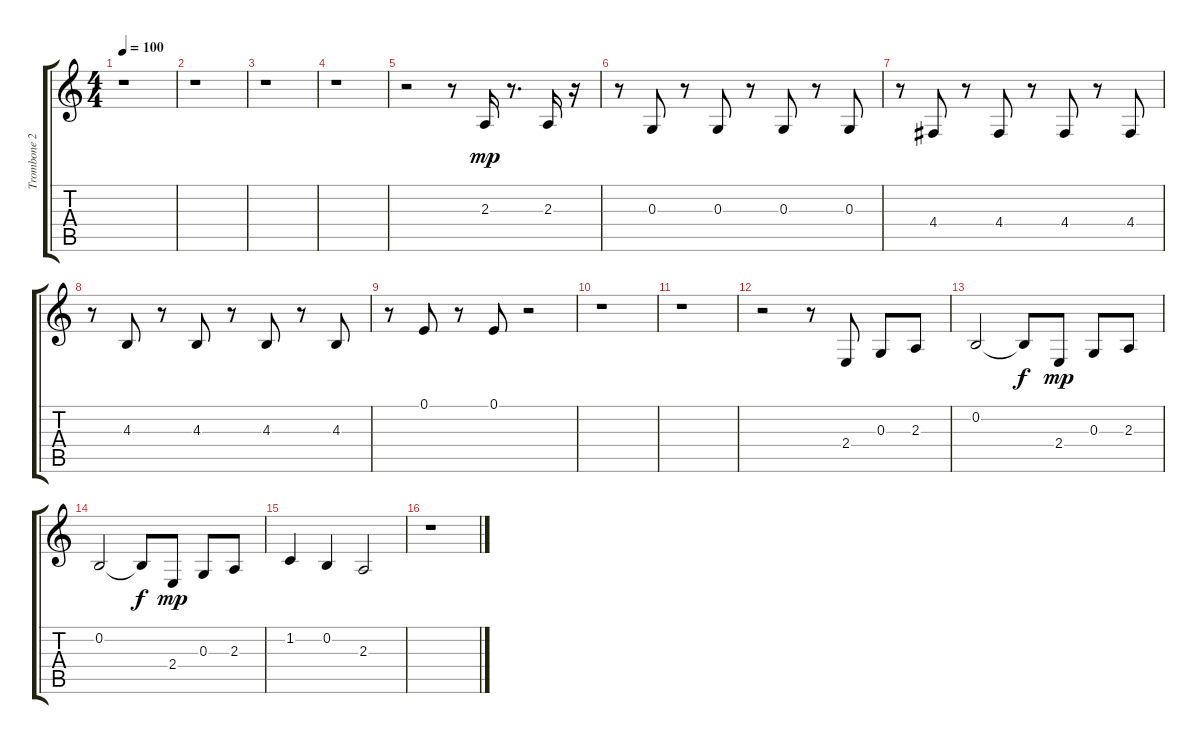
\track ("Trombone 2" "Trombone 2") {instrument trombone}
\staff {score tabs}
\tuning (E4 B3 G3 D3 A2 E2) {hide}
\ts (4 4)
\tempo 100
\clef g2
\ks c
r.1{dy mp} |
r.1 |
r.1 |
r.1 |
r.2 r.8 2.3.16 r.8{d} 2.3.16 r.16 |
r.8 0.3.8 r.8 0.3.8 r.8 0.3.8 r.8 0.3.8 |
r.8 4.4.8 r.8 4.4.8 r.8 4.4.8 r.8 4.4.8 |
r.8 4.3.8 r.8 4.3.8 r.8 4.3.8 r.8 4.3.8 |
r.8 0.1.8 r.8 0.1.8 r.2 |
r.1 |
r.1 |
r.2 r.8 2.4.8 0.3.8 2.3.8 |
0.2.2 0.2{t}.8{dy f} 2.4.8{dy mp} 0.3.8 2.3.8 |
0.2.2 0.2{t}.8{dy f} 2.4.8{dy mp} 0.3.8 2.3.8 |
1.2.4 0.2.4 2.3.2 |
r.1
